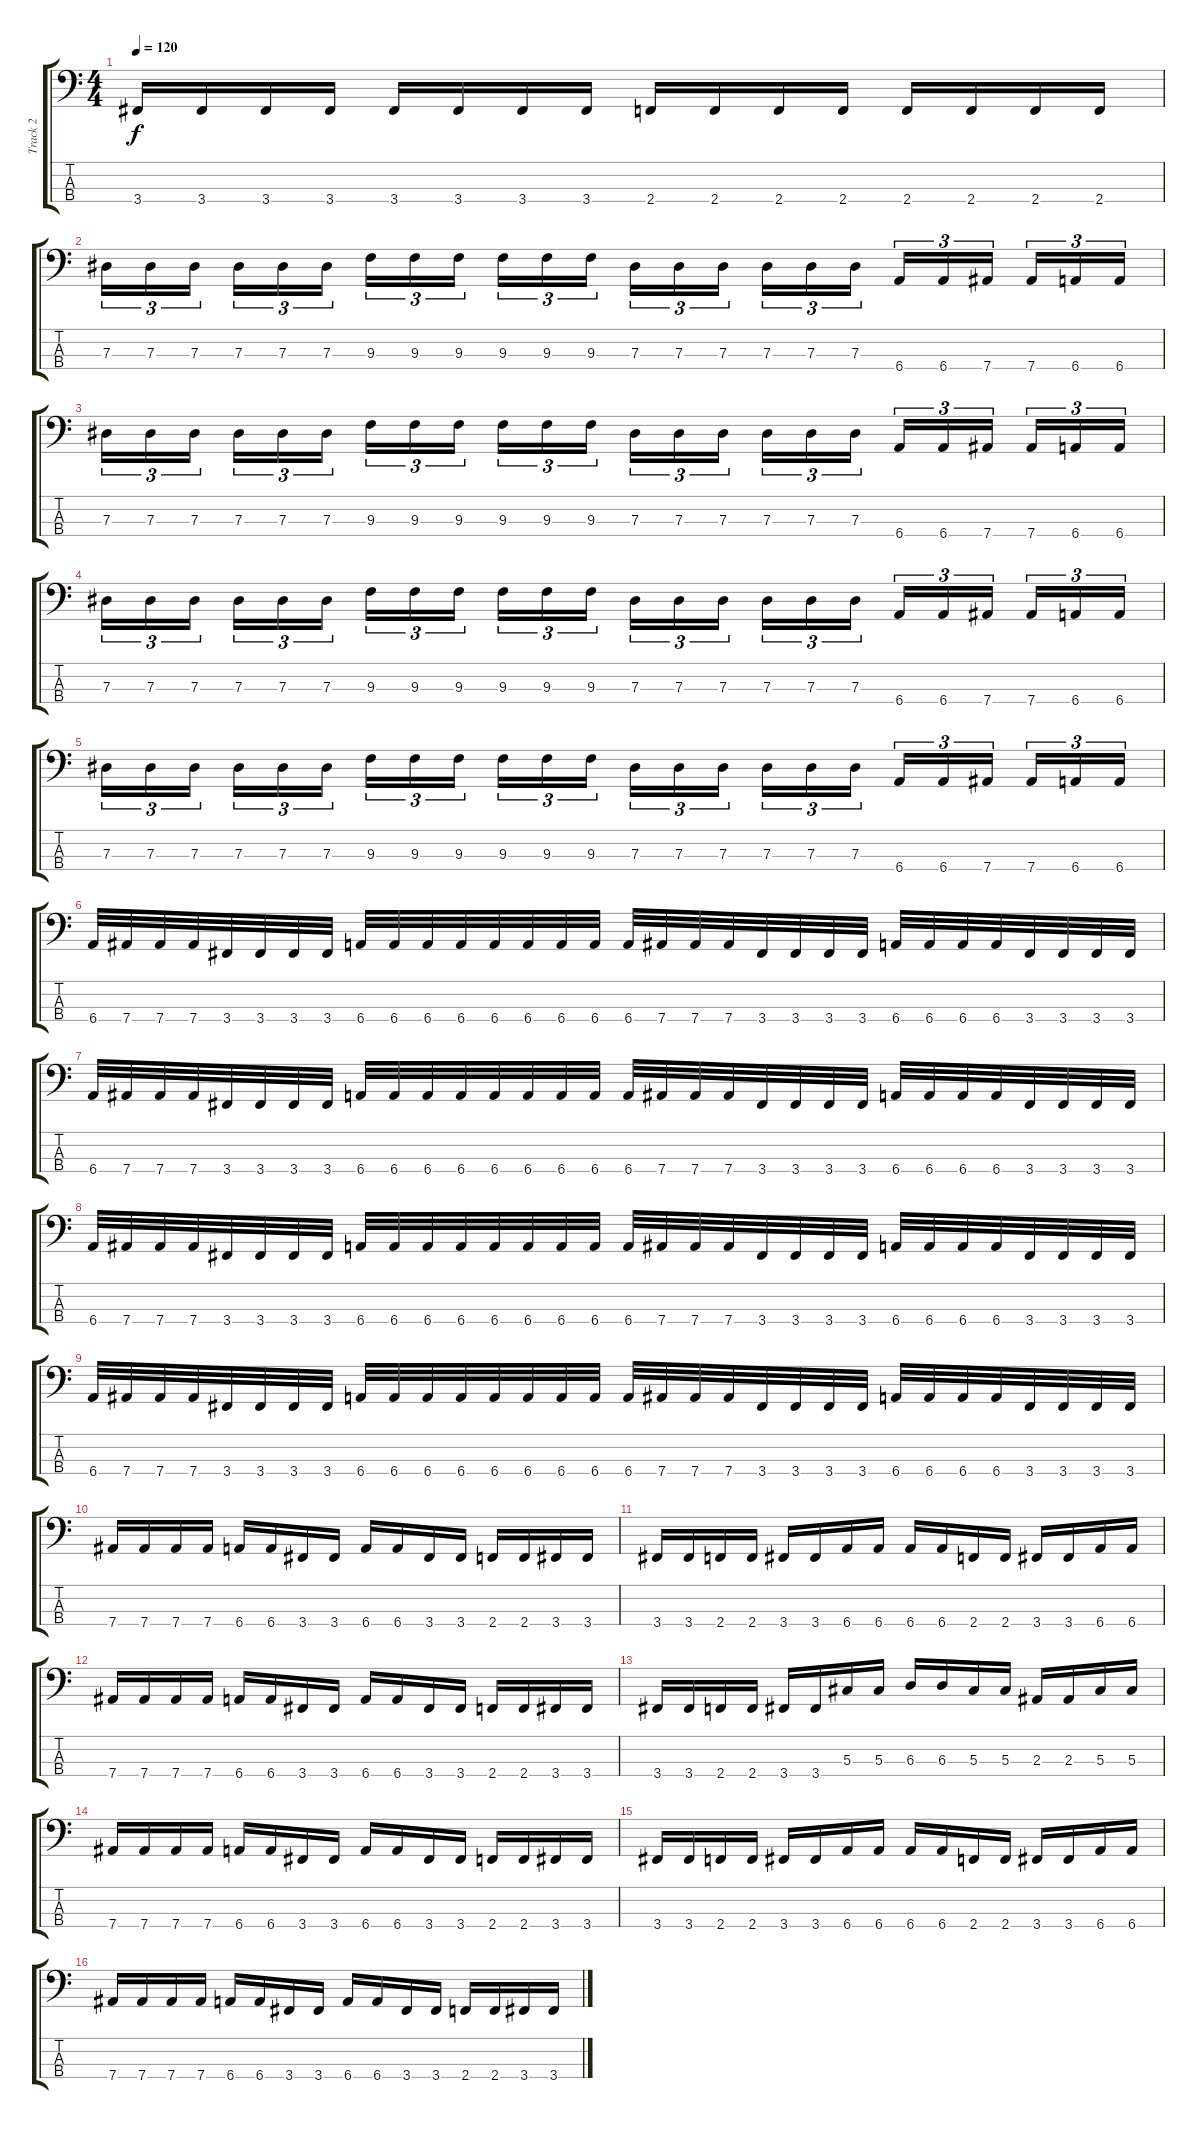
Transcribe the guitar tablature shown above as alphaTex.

\track ("Track 2" "Track 2") {instrument electricbasspick}
\staff {score tabs}
\tuning (Gb2 Db2 Ab1 Eb1) {hide}
\ts (4 4)
\tempo 120
\clef f4
\ks c
3.4.16{dy f} 3.4.16 3.4.16 3.4.16 3.4.16 3.4.16 3.4.16 3.4.16 2.4.16 2.4.16 2.4.16 2.4.16 2.4.16 2.4.16 2.4.16 2.4.16 |
7.3.16{tu (3 2)} 7.3.16{tu (3 2)} 7.3.16{tu (3 2)} 7.3.16{tu (3 2)} 7.3.16{tu (3 2)} 7.3.16{tu (3 2)} 9.3.16{tu (3 2)} 9.3.16{tu (3 2)} 9.3.16{tu (3 2)} 9.3.16{tu (3 2)} 9.3.16{tu (3 2)} 9.3.16{tu (3 2)} 7.3.16{tu (3 2)} 7.3.16{tu (3 2)} 7.3.16{tu (3 2)} 7.3.16{tu (3 2)} 7.3.16{tu (3 2)} 7.3.16{tu (3 2)} 6.4.16{tu (3 2)} 6.4.16{tu (3 2)} 7.4.16{tu (3 2)} 7.4.16{tu (3 2)} 6.4.16{tu (3 2)} 6.4.16{tu (3 2)} |
7.3.16{tu (3 2)} 7.3.16{tu (3 2)} 7.3.16{tu (3 2)} 7.3.16{tu (3 2)} 7.3.16{tu (3 2)} 7.3.16{tu (3 2)} 9.3.16{tu (3 2)} 9.3.16{tu (3 2)} 9.3.16{tu (3 2)} 9.3.16{tu (3 2)} 9.3.16{tu (3 2)} 9.3.16{tu (3 2)} 7.3.16{tu (3 2)} 7.3.16{tu (3 2)} 7.3.16{tu (3 2)} 7.3.16{tu (3 2)} 7.3.16{tu (3 2)} 7.3.16{tu (3 2)} 6.4.16{tu (3 2)} 6.4.16{tu (3 2)} 7.4.16{tu (3 2)} 7.4.16{tu (3 2)} 6.4.16{tu (3 2)} 6.4.16{tu (3 2)} |
7.3.16{tu (3 2)} 7.3.16{tu (3 2)} 7.3.16{tu (3 2)} 7.3.16{tu (3 2)} 7.3.16{tu (3 2)} 7.3.16{tu (3 2)} 9.3.16{tu (3 2)} 9.3.16{tu (3 2)} 9.3.16{tu (3 2)} 9.3.16{tu (3 2)} 9.3.16{tu (3 2)} 9.3.16{tu (3 2)} 7.3.16{tu (3 2)} 7.3.16{tu (3 2)} 7.3.16{tu (3 2)} 7.3.16{tu (3 2)} 7.3.16{tu (3 2)} 7.3.16{tu (3 2)} 6.4.16{tu (3 2)} 6.4.16{tu (3 2)} 7.4.16{tu (3 2)} 7.4.16{tu (3 2)} 6.4.16{tu (3 2)} 6.4.16{tu (3 2)} |
7.3.16{tu (3 2)} 7.3.16{tu (3 2)} 7.3.16{tu (3 2)} 7.3.16{tu (3 2)} 7.3.16{tu (3 2)} 7.3.16{tu (3 2)} 9.3.16{tu (3 2)} 9.3.16{tu (3 2)} 9.3.16{tu (3 2)} 9.3.16{tu (3 2)} 9.3.16{tu (3 2)} 9.3.16{tu (3 2)} 7.3.16{tu (3 2)} 7.3.16{tu (3 2)} 7.3.16{tu (3 2)} 7.3.16{tu (3 2)} 7.3.16{tu (3 2)} 7.3.16{tu (3 2)} 6.4.16{tu (3 2)} 6.4.16{tu (3 2)} 7.4.16{tu (3 2)} 7.4.16{tu (3 2)} 6.4.16{tu (3 2)} 6.4.16{tu (3 2)} |
6.4.32 7.4.32 7.4.32 7.4.32 3.4.32 3.4.32 3.4.32 3.4.32 6.4.32 6.4.32 6.4.32 6.4.32 6.4.32 6.4.32 6.4.32 6.4.32 6.4.32 7.4.32 7.4.32 7.4.32 3.4.32 3.4.32 3.4.32 3.4.32 6.4.32 6.4.32 6.4.32 6.4.32 3.4.32 3.4.32 3.4.32 3.4.32 |
6.4.32 7.4.32 7.4.32 7.4.32 3.4.32 3.4.32 3.4.32 3.4.32 6.4.32 6.4.32 6.4.32 6.4.32 6.4.32 6.4.32 6.4.32 6.4.32 6.4.32 7.4.32 7.4.32 7.4.32 3.4.32 3.4.32 3.4.32 3.4.32 6.4.32 6.4.32 6.4.32 6.4.32 3.4.32 3.4.32 3.4.32 3.4.32 |
6.4.32 7.4.32 7.4.32 7.4.32 3.4.32 3.4.32 3.4.32 3.4.32 6.4.32 6.4.32 6.4.32 6.4.32 6.4.32 6.4.32 6.4.32 6.4.32 6.4.32 7.4.32 7.4.32 7.4.32 3.4.32 3.4.32 3.4.32 3.4.32 6.4.32 6.4.32 6.4.32 6.4.32 3.4.32 3.4.32 3.4.32 3.4.32 |
6.4.32 7.4.32 7.4.32 7.4.32 3.4.32 3.4.32 3.4.32 3.4.32 6.4.32 6.4.32 6.4.32 6.4.32 6.4.32 6.4.32 6.4.32 6.4.32 6.4.32 7.4.32 7.4.32 7.4.32 3.4.32 3.4.32 3.4.32 3.4.32 6.4.32 6.4.32 6.4.32 6.4.32 3.4.32 3.4.32 3.4.32 3.4.32 |
7.4.16 7.4.16 7.4.16 7.4.16 6.4.16 6.4.16 3.4.16 3.4.16 6.4.16 6.4.16 3.4.16 3.4.16 2.4.16 2.4.16 3.4.16 3.4.16 |
3.4.16 3.4.16 2.4.16 2.4.16 3.4.16 3.4.16 6.4.16 6.4.16 6.4.16 6.4.16 2.4.16 2.4.16 3.4.16 3.4.16 6.4.16 6.4.16 |
7.4.16 7.4.16 7.4.16 7.4.16 6.4.16 6.4.16 3.4.16 3.4.16 6.4.16 6.4.16 3.4.16 3.4.16 2.4.16 2.4.16 3.4.16 3.4.16 |
3.4.16 3.4.16 2.4.16 2.4.16 3.4.16 3.4.16 5.3.16 5.3.16 6.3.16 6.3.16 5.3.16 5.3.16 2.3.16 2.3.16 5.3.16 5.3.16 |
7.4.16 7.4.16 7.4.16 7.4.16 6.4.16 6.4.16 3.4.16 3.4.16 6.4.16 6.4.16 3.4.16 3.4.16 2.4.16 2.4.16 3.4.16 3.4.16 |
3.4.16 3.4.16 2.4.16 2.4.16 3.4.16 3.4.16 6.4.16 6.4.16 6.4.16 6.4.16 2.4.16 2.4.16 3.4.16 3.4.16 6.4.16 6.4.16 |
7.4.16 7.4.16 7.4.16 7.4.16 6.4.16 6.4.16 3.4.16 3.4.16 6.4.16 6.4.16 3.4.16 3.4.16 2.4.16 2.4.16 3.4.16 3.4.16
